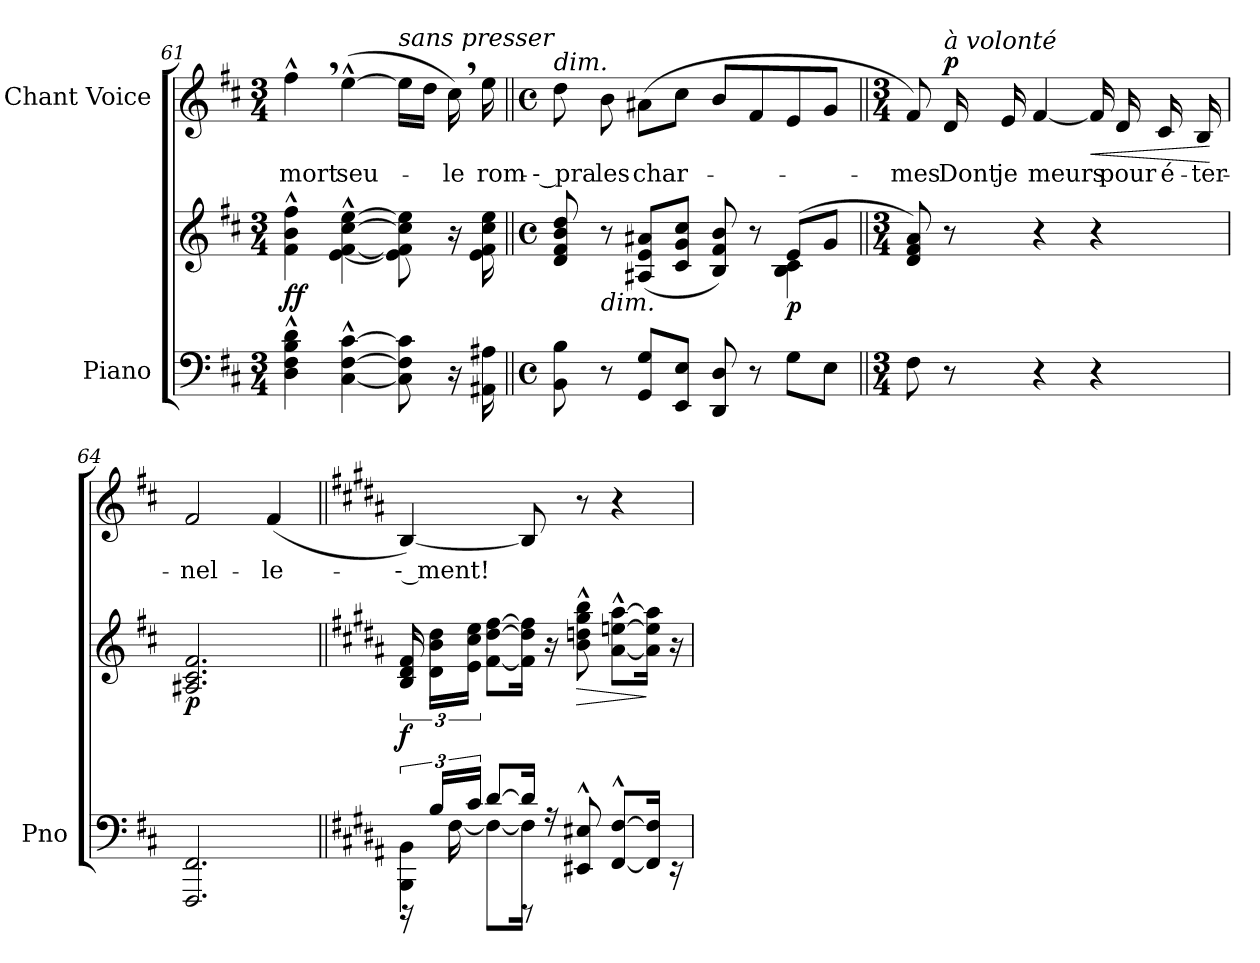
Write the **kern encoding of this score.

**kern	**kern	**dynam	**kern	**text	**dynam
*part2	*part2	*part2	*part1	*part1	*part1
*staff3	*staff2	*staff2/3	*staff1	*staff1	*staff1
*I"Piano	*	*	*I"Chant Voice	*	*
*I'Pno	*	*	*	*	*
*clefF4	*clefG2	*	*clefG2	*	*
*k[f#c#]	*k[f#c#]	*	*k[f#c#]	*	*
*M3/4	*M3/4	*	*M3/4	*	*
=61	=61	=61	=61	=61	=61
!	!	!LO:DY:b	!	!LO:LY:b	!
4D\^^ 4F#\^^ 4B\^^ 4d\^^	4f#\^^ 4b\^^ 4ff#\^^	ff	4ff#^^,\	mort	.
!	!	!	!	!LO:LY:b	!
[4C#\^^ [4F#\^^ [4c#\^^	[4e\^^ [4f#\^^ [4cc#\^^ [4ee\^^	.	(>[4ee^^\	seu-	.
!	!	!	!LO:TX:a:i:t=sans presser	!	!
8C#\] 8F#\] 8c#\]	8e\] 8f#\] 8cc#\] 8ee\]	.	16ee\LL]	.	.
.	.	.	16dd\JJ	.	.
!	!	!	!	!LO:LY:b	!
16r	16r	.	16cc#,\)	-le	.
!	!	!	!	!LO:LY:b	!
16AA#X\ 16A#X\	16e\ 16f#\ 16cc#\ 16ee\	.	16ee\	rom-	.
!!LO:LB:g=z
=62||	=62||	=62||	=62||	=62||	=62||
*M4/4	*M4/4	*	*M4/4	*	*
*met(c)	*met(c)	*	*met(c)	*	*
*	*^	*	*	*	*
!	!	!	!	!LO:TX:a:i:t=dim.	!	!
!	!	!	!	!	!LO:LY:b	!
8BB\ 8B\	8d/ 8f#/ 8b/ 8dd/	2.rAyy	.	8dd\	-- pra	.
!	!LO:TX:b:i:t=dim.	!	!	!	!	!
!	!	!	!	!	!LO:LY:b	!
8r	8r	.	.	8b\	les	.
!	!	!	!	!	!LO:LY:b	!
8GG/ 8G/L	(<8A#X/ 8e/ 8a#X/L	.	.	(>8a#X\L	char-	.
8EE/ 8E/J	8c#/ 8g/ 8cc#/J	.	.	8cc#\J	.	.
8DD/ 8D/	8B/ 8f#/ 8b/)	.	.	8b/L	.	.
8r	8r	.	.	8f#/	.	.
!	!	!	!LO:DY:b	!	!	!
8G\L	(>8e/L	4B\ 4c#\	p	8e/	.	.
8E\J	8g/J	.	.	8g/J	.	.
*	*v	*v	*	*	*	*
=63||	=63||	=63||	=63||	=63||	=63||
*M3/4	*M3/4	*	*M3/4	*	*
!	!	!	!	!LO:LY:b	!
8F#\	8d/ 8f#/ 8a/)	.	8f#/)	-mes	.
!	!	!	!LO:TX:a:i:t=à volonté	!	!
!	!	!	!	!LO:LY:b	!LO:DY:a
8r	8r	.	16d/	Dont	p
!	!	!	!	!LO:LY:b	!
.	.	.	16e/	je	.
!	!	!	!	!LO:LY:b	!
4r	4r	.	[4f#/	meurs	.
!	!	!	!	!	!LO:HP:b
4r	4r	.	16f#/]	.	<
!	!	!	!	!LO:LY:b	!
.	.	.	16d/	pour	.
!	!	!	!	!LO:LY:b	!
.	.	.	16c#/	é-	.
!	!	!	!	!LO:LY:b	!
.	.	.	16B/	-ter-	.
.	.	.	.	.	[
=64	=64	=64	=64	=64	=64
!	!	!LO:DY:b	!	!LO:LY:b	!
2.FFF#/ 2.FF#/	2.A#X/ 2.c#/ 2.f#/	p	2f#/	-nel-	.
!	!	!	!	!LO:LY:b	!
.	.	.	(<4f#/	-le-	.
!!LO:LB:g=z
=65||	=65||	=65||	=65||	=65||	=65||
*k[f#c#g#d#a#]	*k[f#c#g#d#a#]	*	*k[f#c#g#d#a#]	*	*
*^	*	*	*	*	*
*	*^	*	*	*	*	*
!	!	!	!	!LO:DY:b	!	!LO:LY:b	!
4BBB\ 4BB\	16ryy	24r	24B/ 24d#/ 24f#/	f	[4B/)	-- ment!	.
.	.	24B/LL	24d#\ 24b\ 24dd#\LL	.	.	.	.
.	[16F#\	.	.	.	.	.	.
.	.	24c#/JJ	24e\ 24cc#\ 24ee\JJ	.	.	.	.
.	8F#\L_	[8d#/L	[8f#\ [8dd#\ [8ff#\L	.	.	.	.
8rDDD	16F#\Jk]	16d#/Jk]	16f#\] 16dd#\] 16ff#\]Jk	.	8B/]	.	.
.	16rA	16ryy	16r	.	.	.	.
!	!	!	!	!LO:HP:b	!	!	!
8EE#X/^^ 8E#X/^^	8ryy	8ryy	8b\^^ 8ddn\^^ 8gg#\^^ 8bb\^^	>	8r	.	.
[8FF#/^^ [8F#/^^L	4ryy	4ryy	[8a#\^^ [8een\^^ [8aa#\^^L	.	4r	.	.
16FF#/] 16F#/]Jk	.	.	16a#\] 16ee\] 16aa#\]Jk	]	.	.	.
16rEE	.	.	16r	.	.	.	.
*v	*v	*v	*	*	*	*	*
=	=	=	=	=	=
*-	*-	*-	*-	*-	*-
